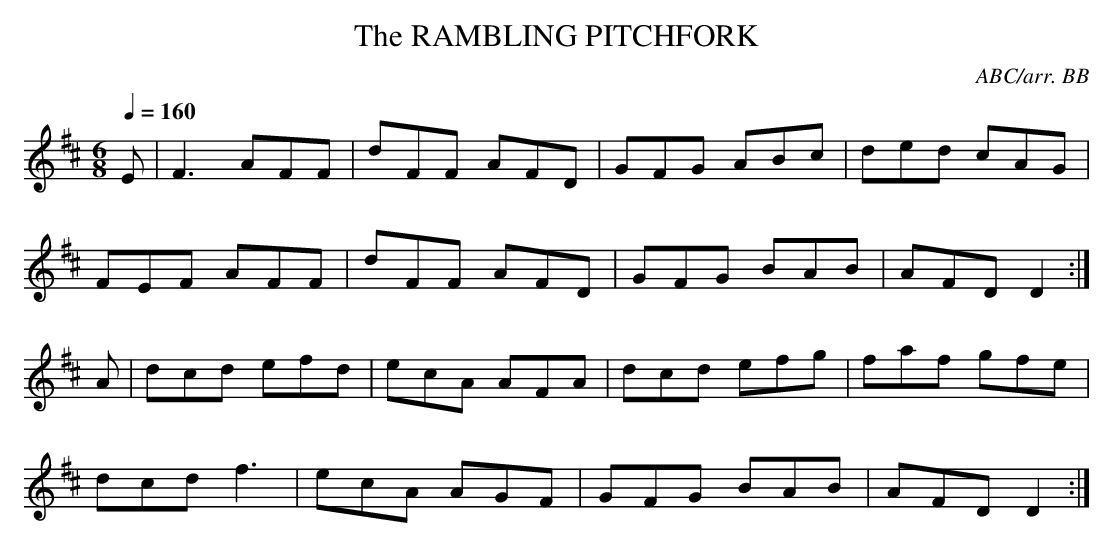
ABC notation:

X:1
T:RAMBLING PITCHFORK, The
C:ABC/arr. BB
M:6/8
L:1/8
Q:1/4=160
K:D
E|F3 AFF|dFF AFD|GFG ABc|ded cAG|
FEF AFF|dFF AFD|GFG BAB|AFD D2 :|
A|dcd efd|ecA AFA|dcd efg|faf gfe|
dcd f3|ecA AGF|GFG BAB|AFD D2 :|
